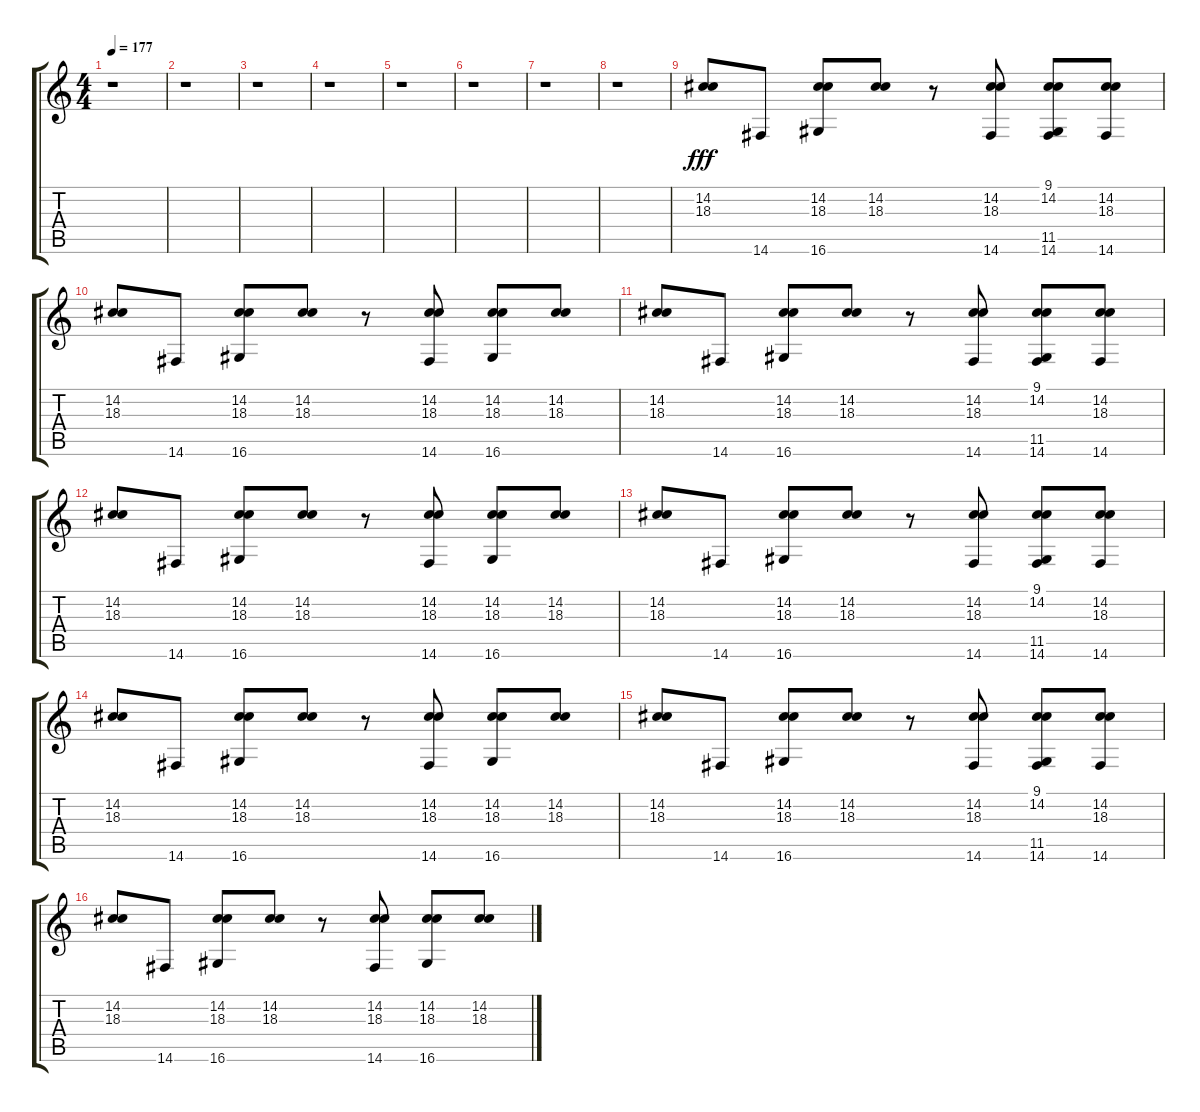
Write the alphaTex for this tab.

\track "" {instrument acousticgrandpiano}
\staff {score tabs}
\tuning (E4 B3 G3 D3 A2 E2) {hide}
\ts (4 4)
\tempo 177
\clef g2
\ks c
r.1{dy fff} |
r.1 |
r.1 |
r.1 |
r.1 |
r.1 |
r.1 |
r.1 |
(14.2 18.3).8 14.6.8 (14.2 18.3 16.6).8 (14.2 18.3).8 r.8 (14.2 18.3 14.6).8 (9.1 14.2 11.5 14.6).8 (14.2 18.3 14.6).8 |
(14.2 18.3).8 14.6.8 (14.2 18.3 16.6).8 (14.2 18.3).8 r.8 (14.2 18.3 14.6).8 (14.2 18.3 16.6).8 (14.2 18.3).8 |
(14.2 18.3).8 14.6.8 (14.2 18.3 16.6).8 (14.2 18.3).8 r.8 (14.2 18.3 14.6).8 (9.1 14.2 11.5 14.6).8 (14.2 18.3 14.6).8 |
(14.2 18.3).8 14.6.8 (14.2 18.3 16.6).8 (14.2 18.3).8 r.8 (14.2 18.3 14.6).8 (14.2 18.3 16.6).8 (14.2 18.3).8 |
(14.2 18.3).8 14.6.8 (14.2 18.3 16.6).8 (14.2 18.3).8 r.8 (14.2 18.3 14.6).8 (9.1 14.2 11.5 14.6).8 (14.2 18.3 14.6).8 |
(14.2 18.3).8 14.6.8 (14.2 18.3 16.6).8 (14.2 18.3).8 r.8 (14.2 18.3 14.6).8 (14.2 18.3 16.6).8 (14.2 18.3).8 |
(14.2 18.3).8 14.6.8 (14.2 18.3 16.6).8 (14.2 18.3).8 r.8 (14.2 18.3 14.6).8 (9.1 14.2 11.5 14.6).8 (14.2 18.3 14.6).8 |
(14.2 18.3).8 14.6.8 (14.2 18.3 16.6).8 (14.2 18.3).8 r.8 (14.2 18.3 14.6).8 (14.2 18.3 16.6).8 (14.2 18.3).8
